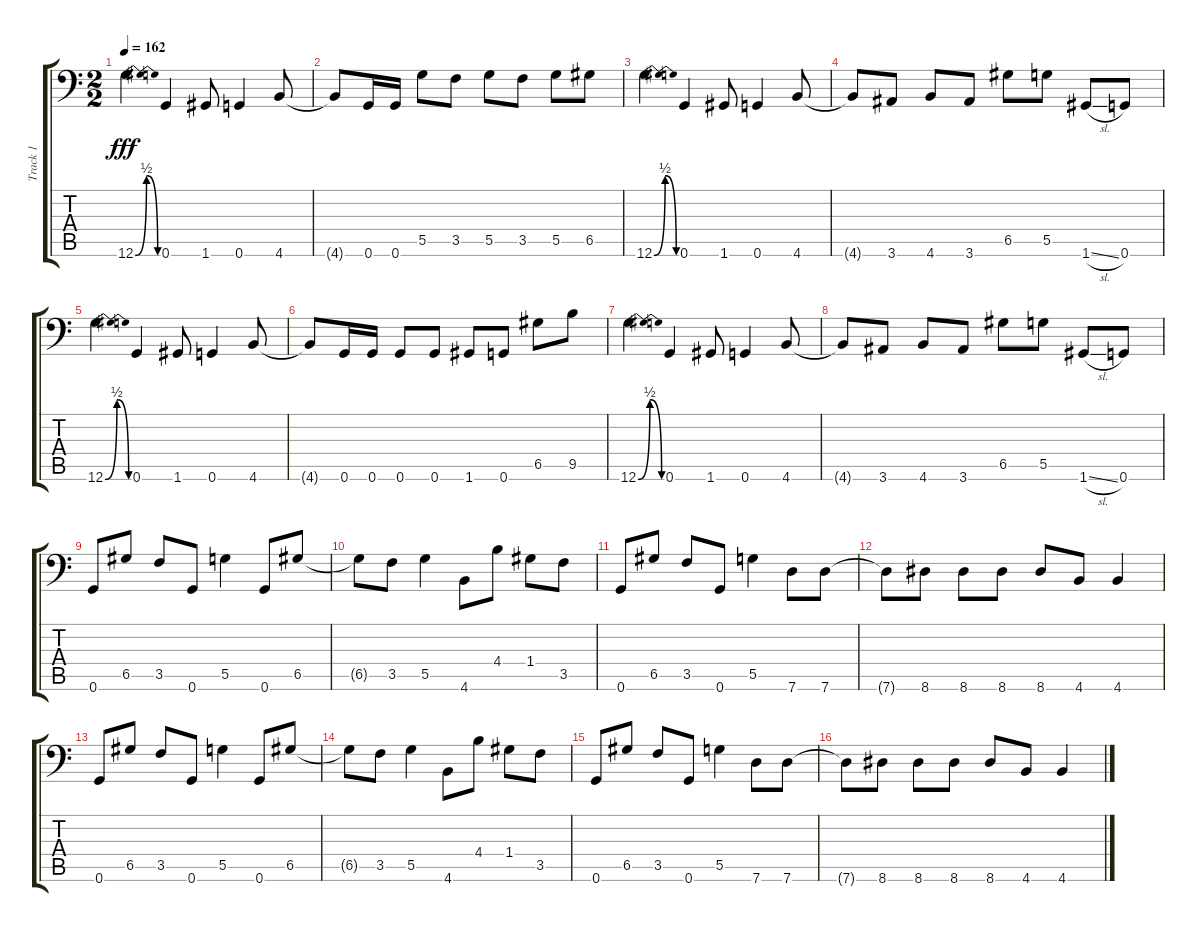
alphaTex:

\track ("Track 1" "Track 1") {instrument distortionguitar}
\staff {score tabs}
\tuning (A3 E3 C3 G2 D2 G1) {hide}
\ts (2 2)
\tempo 162
\clef f4
\ks c
12.6{be (bendrelease 0 0 30 2 30 2 60 0)}.4{dy fff} 0.6.4 1.6.8 0.6.4 4.6.8 |
4.6{t}.8 0.6.16 0.6.16 5.5.8 3.5.8 5.5.8 3.5.8 5.5.8 6.5.8 |
12.6{be (bendrelease 0 0 30 2 30 2 60 0)}.4 0.6.4 1.6.8 0.6.4 4.6.8 |
4.6{t}.8 3.6.8 4.6.8 3.6.8 6.5.8 5.5.8 1.6{sl}.8 0.6.8 |
12.6{be (bendrelease 0 0 30 2 30 2 60 0)}.4 0.6.4 1.6.8 0.6.4 4.6.8 |
4.6{t}.8 0.6.16 0.6.16 0.6.8 0.6.8 1.6.8 0.6.8 6.5.8 9.5.8 |
12.6{be (bendrelease 0 0 30 2 30 2 60 0)}.4 0.6.4 1.6.8 0.6.4 4.6.8 |
4.6{t}.8 3.6.8 4.6.8 3.6.8 6.5.8 5.5.8 1.6{sl}.8 0.6.8 |
0.6.8 6.5.8 3.5.8 0.6.8 5.5.4 0.6.8 6.5.8 |
6.5{t}.8 3.5.8 5.5.4 4.6.8 4.4.8 1.4.8 3.5.8 |
0.6.8 6.5.8 3.5.8 0.6.8 5.5.4 7.6.8 7.6.8 |
7.6{t}.8 8.6.8 8.6.8 8.6.8 8.6.8 4.6.8 4.6.4 |
0.6.8 6.5.8 3.5.8 0.6.8 5.5.4 0.6.8 6.5.8 |
6.5{t}.8 3.5.8 5.5.4 4.6.8 4.4.8 1.4.8 3.5.8 |
0.6.8 6.5.8 3.5.8 0.6.8 5.5.4 7.6.8 7.6.8 |
7.6{t}.8 8.6.8 8.6.8 8.6.8 8.6.8 4.6.8 4.6.4
